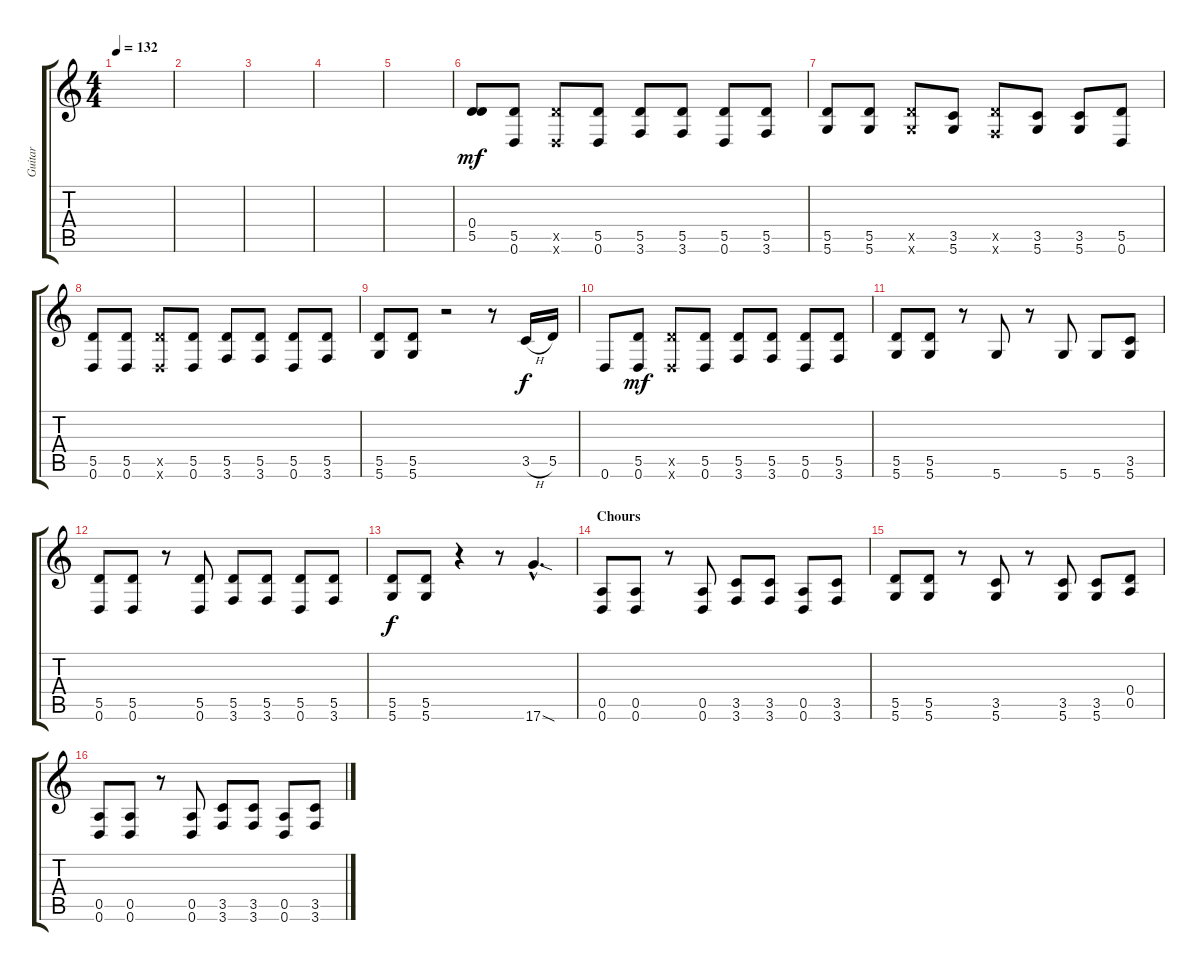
\track ("Guitar" "Guitar") {instrument electricguitarclean}
\staff {score tabs}
\tuning (E4 B3 G3 D3 A2 D2) {hide}
\ts (4 4)
\tempo 132
\clef g2
\ks c
|
|
|
|
|
(0.4 5.5).8{dy mf instrument electricguitarclean} (5.5 0.6).8 (5.5{x} 0.6{x}).8 (5.5 0.6).8 (5.5 3.6).8 (5.5 3.6).8 (5.5 0.6).8 (5.5 3.6).8 |
(5.5 5.6).8 (5.5 5.6).8 (5.5{x} 5.6{x}).8 (3.5 5.6).8 (5.5{x} 3.6{x}).8 (3.5 5.6).8 (3.5 5.6).8 (5.5 0.6).8 |
(5.5 0.6).8 (5.5 0.6).8 (5.5{x} 0.6{x}).8 (5.5 0.6).8 (5.5 3.6).8 (5.5 3.6).8 (5.5 0.6).8 (5.5 3.6).8 |
(5.5 5.6).8 (5.5 5.6).8 r.2 r.8 3.5{h}.16{dy f} 5.5.16 |
0.6.8 (5.5 0.6).8{dy mf} (5.5{x} 0.6{x}).8 (5.5 0.6).8 (5.5 3.6).8 (5.5 3.6).8 (5.5 0.6).8 (5.5 3.6).8 |
(5.5 5.6).8 (5.5 5.6).8 r.8 5.6.8 r.8 5.6.8 5.6.8 (3.5 5.6).8 |
(5.5 0.6).8 (5.5 0.6).8 r.8 (5.5 0.6).8 (5.5 3.6).8 (5.5 3.6).8 (5.5 0.6).8 (5.5 3.6).8 |
(5.5 5.6).8{dy f instrument distortionguitar} (5.5 5.6).8 r.4 r.8 17.6{sod hac}.4{d} |
\section ("" "Chours")
(0.5 0.6).8 (0.5 0.6).8 r.8 (0.5 0.6).8 (3.5 3.6).8 (3.5 3.6).8 (0.5 0.6).8 (3.5 3.6).8 |
(5.5 5.6).8 (5.5 5.6).8 r.8 (3.5 5.6).8 r.8 (3.5 5.6).8 (3.5 5.6).8 (0.4 0.5).8 |
(0.5 0.6).8 (0.5 0.6).8 r.8 (0.5 0.6).8 (3.5 3.6).8 (3.5 3.6).8 (0.5 0.6).8 (3.5 3.6).8
